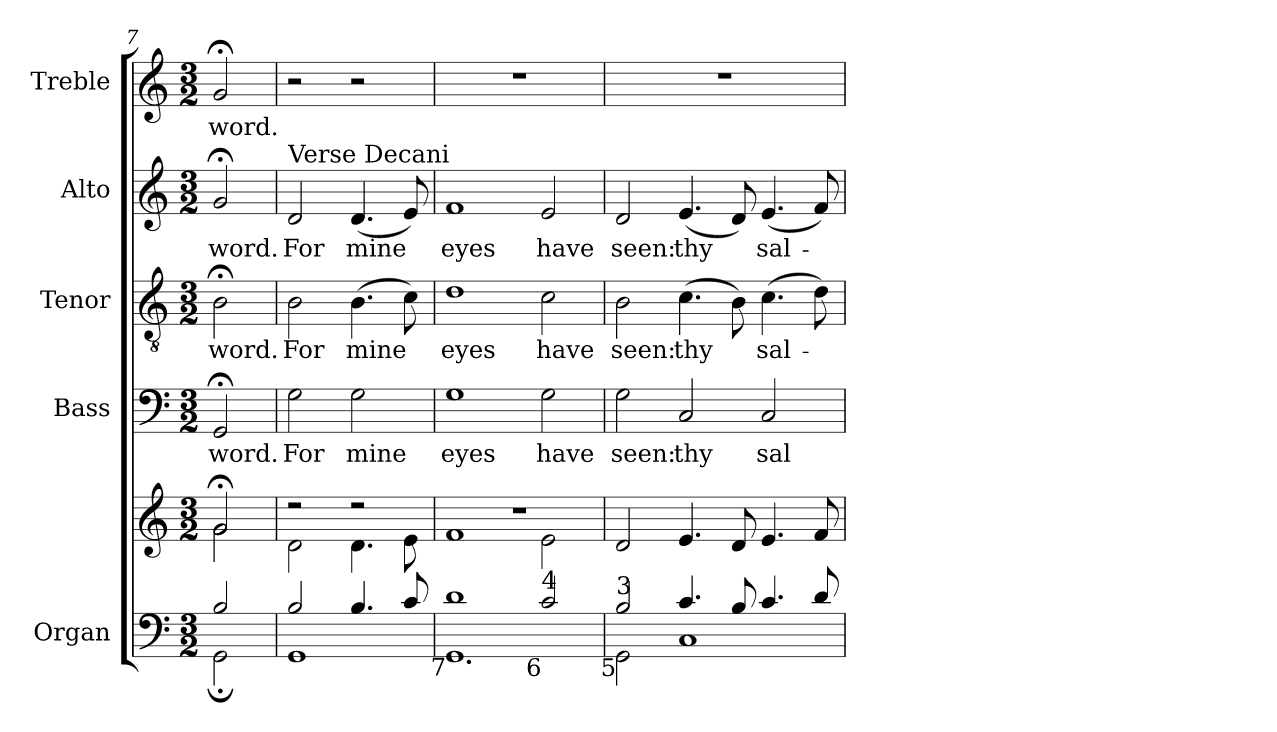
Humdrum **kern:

**kern	**kern	**kern	**text	**kern	**text	**kern	**text	**kern	**text
*part5	*part5	*part4	*part4	*part3	*part3	*part2	*part2	*part1	*part1
*staff6	*staff5	*staff4	*staff4	*staff3	*staff3	*staff2	*staff2	*staff1	*staff1
*I"Organ	*	*I"Bass	*	*I"Tenor	*	*I"Alto	*	*I"Treble	*
*I'Org.	*	*I'B.	*	*I'T.	*	*I'A.	*	*I'Tr.	*
*clefF4	*clefG2	*clefF4	*	*clefGv2	*	*clefG2	*	*clefG2	*
*	*	*	*	*ITrd7c12	*	*	*	*	*
*k[]	*k[]	*k[]	*	*k[]	*	*k[]	*	*k[]	*
*C:	*C:	*C:	*	*C:	*	*C:	*	*C:	*
*M3/2	*M3/2	*M3/2	*	*M3/2	*	*M3/2	*	*M3/2	*
=7	=7	=7	=7	=7	=7	=7	=7	=7	=7
*^	*^	*	*	*	*	*	*	*	*
!	!	!	!	!	!LO:LY:b:color=#000000	!	!	!	!	!	!
!	!	!	!	!	!	!	!LO:LY:b:color=#000000	!	!	!	!
!	!	!	!	!	!	!	!	!	!LO:LY:b:color=#000000	!	!
!	!	!	!	!	!	!	!	!	!	!	!LO:LY:b:color=#000000
2Bi/	2GG;i\	2g;i/	2gi\	2GG;i/	word.	2BB;i\	word.	2g;i/	word.	2g;i/	word.
!!LO:LB:g=z
=8	=8	=8	=8	=8	=8	=8	=8	=8	=8	=8	=8
!	!	!	!	!	!LO:LY:b:color=#000000	!	!	!	!	!	!
!	!	!	!	!	!	!	!LO:LY:b:color=#000000	!	!	!	!
!	!	!	!	!	!	!	!	!LO:TX:a:t=Verse Decani	!	!	!
!	!	!	!	!	!	!	!	!	!LO:LY:b:color=#000000	!	!
2Bi/	1GGi	2r	2di\	2Gi\	For	2BBi\	For	2di/	For	2r	.
!	!	!	!	!	!LO:LY:b:color=#000000	!	!	!	!	!	!
!	!	!	!	!	!	!	!LO:LY:b:color=#000000	!	!	!	!
!	!	!	!	!	!	!	!	!	!LO:LY:b:color=#000000	!	!
4.Bi/	.	2r	4.di\	2Gi\	mine	(4.BBi\	mine	(4.di/	mine	2r	.
8ci/	.	.	8ei\	.	.	8Ci\)	.	8ei/)	.	.	.
=9	=9	=9	=9	=9	=9	=9	=9	=9	=9	=9	=9
!	!	!LO:N:vis=1	!	!	!	!	!	!	!	!	!
!	!	!	!	!	!LO:LY:b:color=#000000	!	!	!	!	!	!
!	!	!	!	!	!	!	!LO:LY:b:color=#000000	!	!	!	!
!LO:TX:b:rj:t=7	!	!	!	!	!	!	!	!	!	!	!
!	!	!	!	!	!	!	!	!	!LO:LY:b:color=#000000	!LO:N:vis=1	!
1di	1.GGi	1.r	1fi	1Gi	eyes	1Di	eyes	1fi	eyes	1.r	.
!	!	!	!	!	!LO:LY:b:color=#000000	!	!	!	!	!	!
!	!	!	!	!	!	!	!LO:LY:b:color=#000000	!	!	!	!
!LO:TX:b:rj:t=6	!	!	!	!	!	!	!	!	!	!	!
!LO:TX:t=4	!	!	!	!	!	!	!	!	!	!	!
!	!	!	!	!	!	!	!	!	!LO:LY:b:color=#000000	!	!
2ci/	.	.	2ei\	2Gi\	have	2Ci\	have	2ei/	have	.	.
*	*	*v	*v	*	*	*	*	*	*	*	*
=10	=10	=10	=10	=10	=10	=10	=10	=10	=10	=10
*	*	*^	*	*	*	*	*	*	*	*
!	!	!	!	!	!LO:LY:b:color=#000000	!	!	!	!	!	!
*	*	*v	*v	*	*	*	*	*	*	*	*
*	*	*^	*	*	*	*	*	*	*	*
!	!	!	!	!	!	!	!LO:LY:b:color=#000000	!	!	!	!
*	*	*v	*v	*	*	*	*	*	*	*	*
*	*	*^	*	*	*	*	*	*	*	*
!LO:TX:b:rj:t=5	!	!	!	!	!	!	!	!	!	!	!
!LO:TX:t=3	!	!	!	!	!	!	!	!	!	!	!
!	!	!	!	!	!	!	!	!	!LO:LY:b:color=#000000	!LO:N:vis=1	!
*	*	*v	*v	*	*	*	*	*	*	*	*
2Bi/	2GGi\	2di/	2Gi\	seen:	2BBi\	seen:	2di/	seen:	1.r	.
!	!	!	!	!LO:LY:b:color=#000000	!	!	!	!	!	!
!	!	!	!	!	!	!LO:LY:b:color=#000000	!	!	!	!
!	!	!	!	!	!	!	!	!LO:LY:b:color=#000000	!	!
4.ci/	1Ci	4.ei/	2Ci/	thy	(4.Ci\	thy	(4.ei/	thy	.	.
8Bi/	.	8di/	.	.	8BBi\)	.	8di/)	.	.	.
!	!	!	!	!LO:LY:b:color=#000000	!	!	!	!	!	!
!	!	!	!	!	!	!LO:LY:b:color=#000000	!	!	!	!
!	!	!	!	!	!	!	!	!LO:LY:b:color=#000000	!	!
4.ci/	.	4.ei/	2Ci/	sal-	(4.Ci\	sal-	(4.ei/	sal-	.	.
8di/	.	8fi/	.	.	8Di\)	.	8fi/)	.	.	.
*v	*v	*	*	*	*	*	*	*	*	*
=	=	=	=	=	=	=	=	=	=
*-	*-	*-	*-	*-	*-	*-	*-	*-	*-
